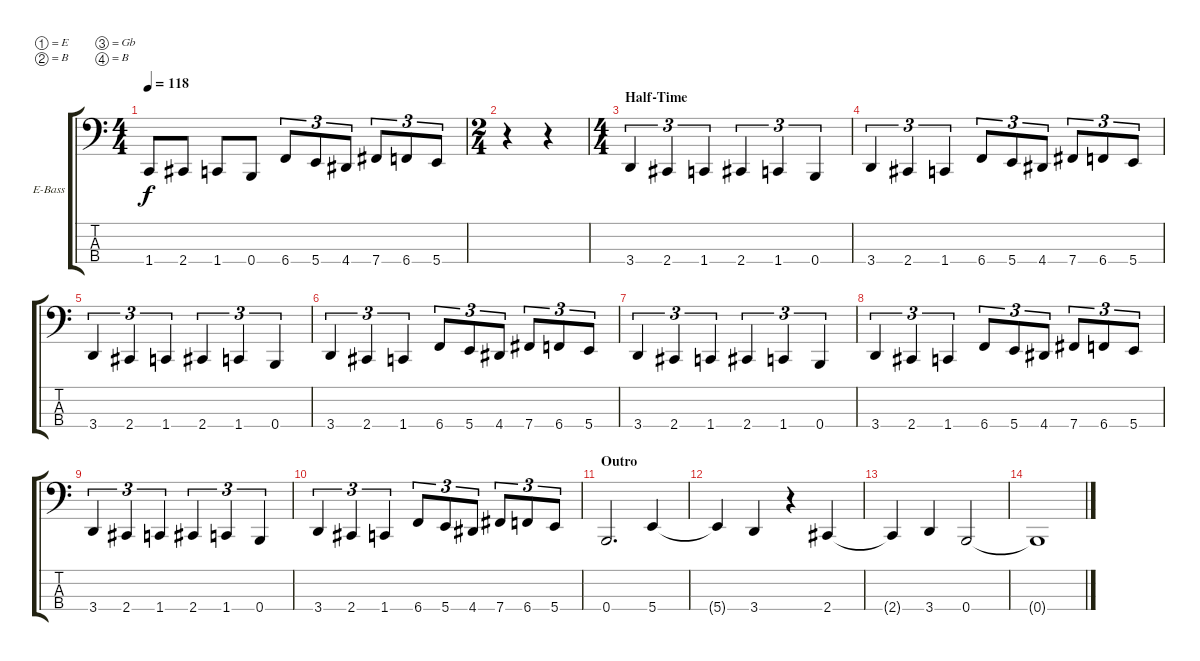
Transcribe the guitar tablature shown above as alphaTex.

\bracketExtendMode groupsimilarinstruments
\firstSystemTrackNameOrientation horizontal
\otherSystemsTrackNameOrientation horizontal
\track ("Bass" "E-Bass") {solo instrument electricbassfinger}
\staff {score tabs}
\tuning (E2 B1 Gb1 B0)
\ts (4 4)
\tempo 118
\clef f4
\ks c
1.4.8{dy f} 2.4.8 1.4.8 0.4.8 6.4.8{tu (3 2)} 5.4.8{tu (3 2)} 4.4.8{tu (3 2)} 7.4.8{tu (3 2)} 6.4.8{tu (3 2)} 5.4.8{tu (3 2)} |
\ts (2 4)
\beaming (8 2 2)
r.4 r.4 |
\ts (4 4)
\beaming (8 2 2 2 2)
\section ("" "Half-Time")
3.4.4{tu (3 2)} 2.4.4{tu (3 2)} 1.4.4{tu (3 2)} 2.4.4{tu (3 2)} 1.4.4{tu (3 2)} 0.4.4{tu (3 2)} |
3.4.4{tu (3 2)} 2.4.4{tu (3 2)} 1.4.4{tu (3 2)} 6.4.8{tu (3 2)} 5.4.8{tu (3 2)} 4.4.8{tu (3 2)} 7.4.8{tu (3 2)} 6.4.8{tu (3 2)} 5.4.8{tu (3 2)} |
3.4.4{tu (3 2)} 2.4.4{tu (3 2)} 1.4.4{tu (3 2)} 2.4.4{tu (3 2)} 1.4.4{tu (3 2)} 0.4.4{tu (3 2)} |
3.4.4{tu (3 2)} 2.4.4{tu (3 2)} 1.4.4{tu (3 2)} 6.4.8{tu (3 2)} 5.4.8{tu (3 2)} 4.4.8{tu (3 2)} 7.4.8{tu (3 2)} 6.4.8{tu (3 2)} 5.4.8{tu (3 2)} |
3.4.4{tu (3 2)} 2.4.4{tu (3 2)} 1.4.4{tu (3 2)} 2.4.4{tu (3 2)} 1.4.4{tu (3 2)} 0.4.4{tu (3 2)} |
3.4.4{tu (3 2)} 2.4.4{tu (3 2)} 1.4.4{tu (3 2)} 6.4.8{tu (3 2)} 5.4.8{tu (3 2)} 4.4.8{tu (3 2)} 7.4.8{tu (3 2)} 6.4.8{tu (3 2)} 5.4.8{tu (3 2)} |
3.4.4{tu (3 2)} 2.4.4{tu (3 2)} 1.4.4{tu (3 2)} 2.4.4{tu (3 2)} 1.4.4{tu (3 2)} 0.4.4{tu (3 2)} |
3.4.4{tu (3 2)} 2.4.4{tu (3 2)} 1.4.4{tu (3 2)} 6.4.8{tu (3 2)} 5.4.8{tu (3 2)} 4.4.8{tu (3 2)} 7.4.8{tu (3 2)} 6.4.8{tu (3 2)} 5.4.8{tu (3 2)} |
\section ("" "Outro")
0.4.2{d} 5.4.4 |
5.4{t}.4 3.4.4 r.4 2.4.4 |
2.4{t}.4 3.4.4 0.4.2 |
0.4{t}.1
